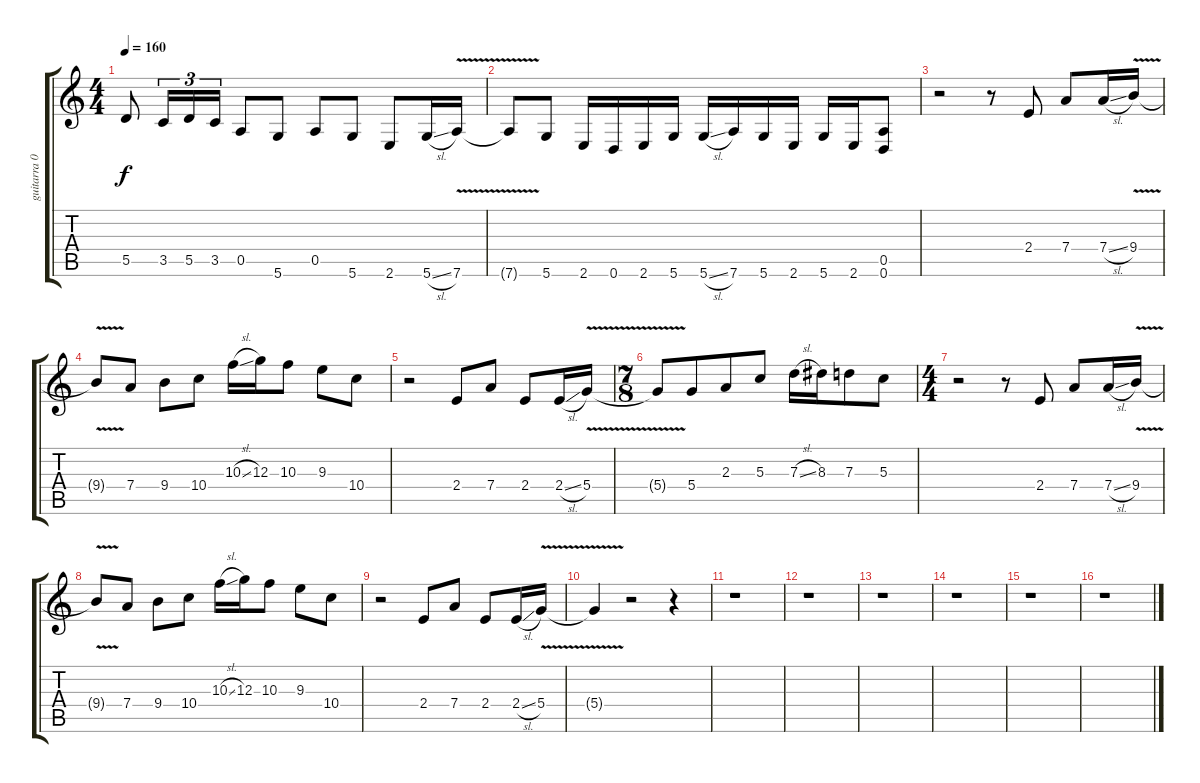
\track ("guitarra 02" "guitarra 0") {instrument distortionguitar}
\staff {score tabs}
\tuning (E4 B3 G3 D3 A2 D2) {hide}
\ts (4 4)
\tempo 160
\clef g2
\ks c
5.5.8{dy f} 3.5.16{tu (3 2)} 5.5.16{tu (3 2)} 3.5.16{tu (3 2)} 0.5.8 5.6.8 0.5.8 5.6.8 2.6.8 5.6{sl}.16 7.6{v}.16 |
7.6{t}.8 5.6.8 2.6.16 0.6.16 2.6.16 5.6.16 5.6{sl}.16 7.6.16 5.6.16 2.6.16 5.6.16 2.6.16 (0.5 0.6).8 |
r.2{volume 15} r.8 2.4.8 7.4.8 7.4{sl}.16 9.4{v}.16 |
9.4{t}.8 7.4.8 9.4.8 10.4.8 10.3{sl}.16 12.3.16 10.3.8 9.3.8 10.4.8 |
r.2 2.4.8 7.4.8 2.4.8 2.4{sl}.16 5.4{v}.16 |
\ts (7 8)
5.4{t}.8 5.4.8 2.3.8 5.3.8 7.3{sl}.16 8.3.16 7.3.8 5.3.8 |
\ts (4 4)
r.2{volume 15} r.8 2.4.8 7.4.8 7.4{sl}.16 9.4{v}.16 |
9.4{t}.8 7.4.8 9.4.8 10.4.8 10.3{sl}.16 12.3.16 10.3.8 9.3.8 10.4.8 |
r.2 2.4.8 7.4.8 2.4.8 2.4{sl}.16 5.4{v}.16 |
5.4{t}.4 r.2 r.4 |
r.1 |
r.1 |
r.1 |
r.1 |
r.1 |
r.1
